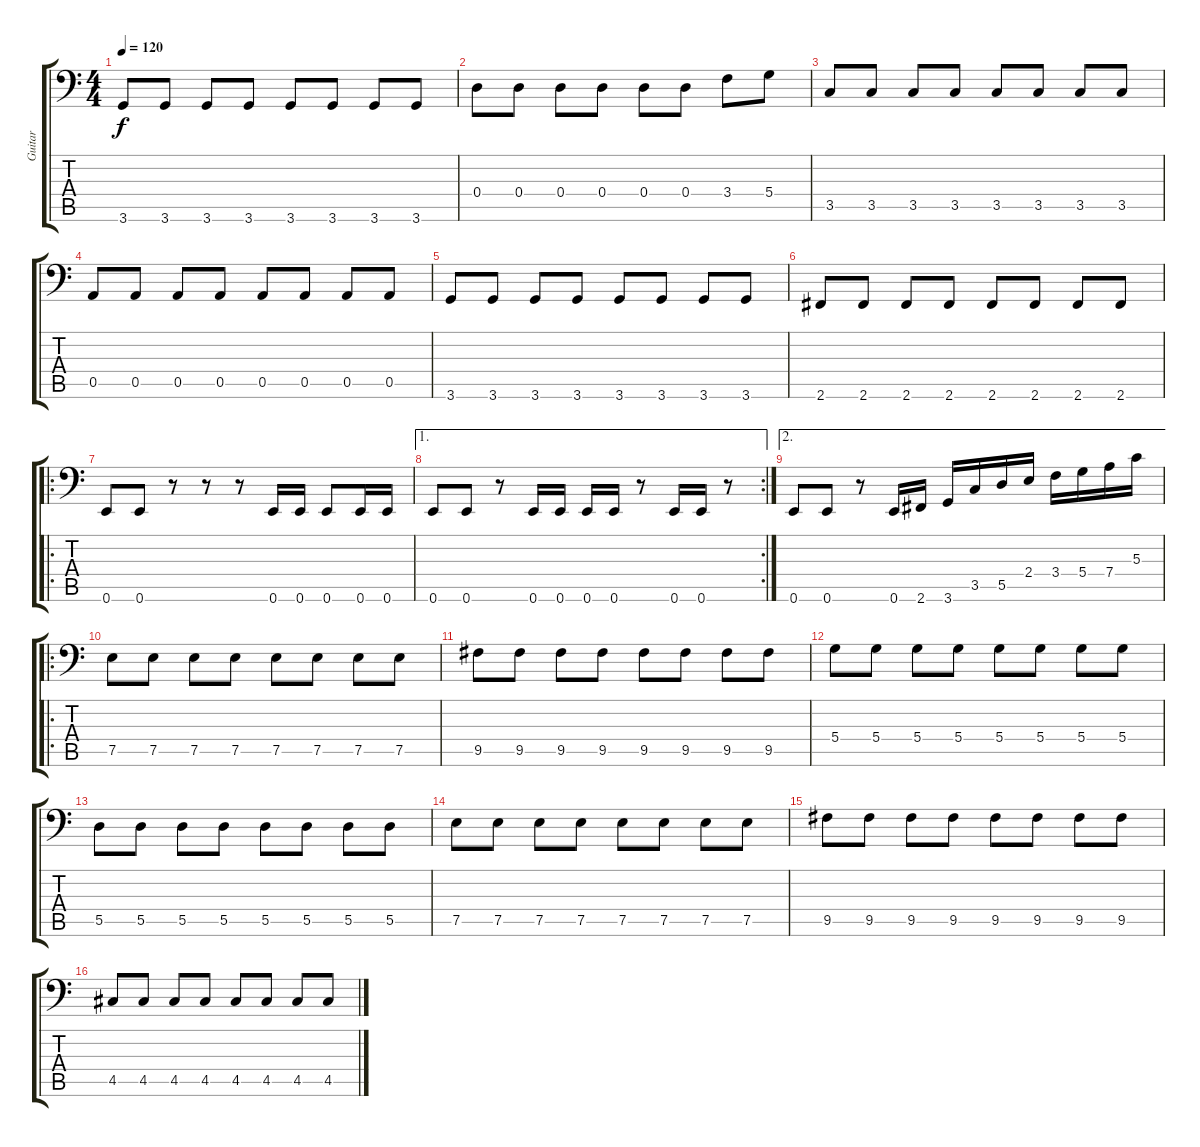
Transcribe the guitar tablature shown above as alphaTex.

\track ("Guitar" "Guitar") {instrument electricbasspick}
\staff {score tabs}
\tuning (E3 B2 G2 D2 A1 E1) {hide}
\ts (4 4)
\tempo 120
\clef f4
\ks c
3.6.8{dy f} 3.6.8 3.6.8 3.6.8 3.6.8 3.6.8 3.6.8 3.6.8 |
0.4.8 0.4.8 0.4.8 0.4.8 0.4.8 0.4.8 3.4.8 5.4.8 |
3.5.8 3.5.8 3.5.8 3.5.8 3.5.8 3.5.8 3.5.8 3.5.8 |
0.5.8 0.5.8 0.5.8 0.5.8 0.5.8 0.5.8 0.5.8 0.5.8 |
3.6.8 3.6.8 3.6.8 3.6.8 3.6.8 3.6.8 3.6.8 3.6.8 |
2.6.8 2.6.8 2.6.8 2.6.8 2.6.8 2.6.8 2.6.8 2.6.8 |
\ro
0.6.8{instrument electricbasspick} 0.6.8 r.8 r.8 r.8 0.6.16 0.6.16 0.6.8 0.6.16 0.6.16 |
\ae 1
\rc 2
0.6.8 0.6.8 r.8 0.6.16 0.6.16 0.6.16 0.6.16 r.8 0.6.16 0.6.16 r.8 |
\ae 2
0.6.8 0.6.8 r.8 0.6.16 2.6.16 3.6.16 3.5.16 5.5.16 2.4.16 3.4.16 5.4.16 7.4.16 5.3.16 |
\ro
7.5.8{instrument electricbasspick} 7.5.8 7.5.8 7.5.8 7.5.8 7.5.8 7.5.8 7.5.8 |
9.5.8 9.5.8 9.5.8 9.5.8 9.5.8 9.5.8 9.5.8 9.5.8 |
5.4.8 5.4.8 5.4.8 5.4.8 5.4.8 5.4.8 5.4.8 5.4.8 |
5.5.8 5.5.8 5.5.8 5.5.8 5.5.8 5.5.8 5.5.8 5.5.8 |
7.5.8 7.5.8 7.5.8 7.5.8 7.5.8 7.5.8 7.5.8 7.5.8 |
9.5.8 9.5.8 9.5.8 9.5.8 9.5.8 9.5.8 9.5.8 9.5.8 |
4.5.8 4.5.8 4.5.8 4.5.8 4.5.8 4.5.8 4.5.8 4.5.8
